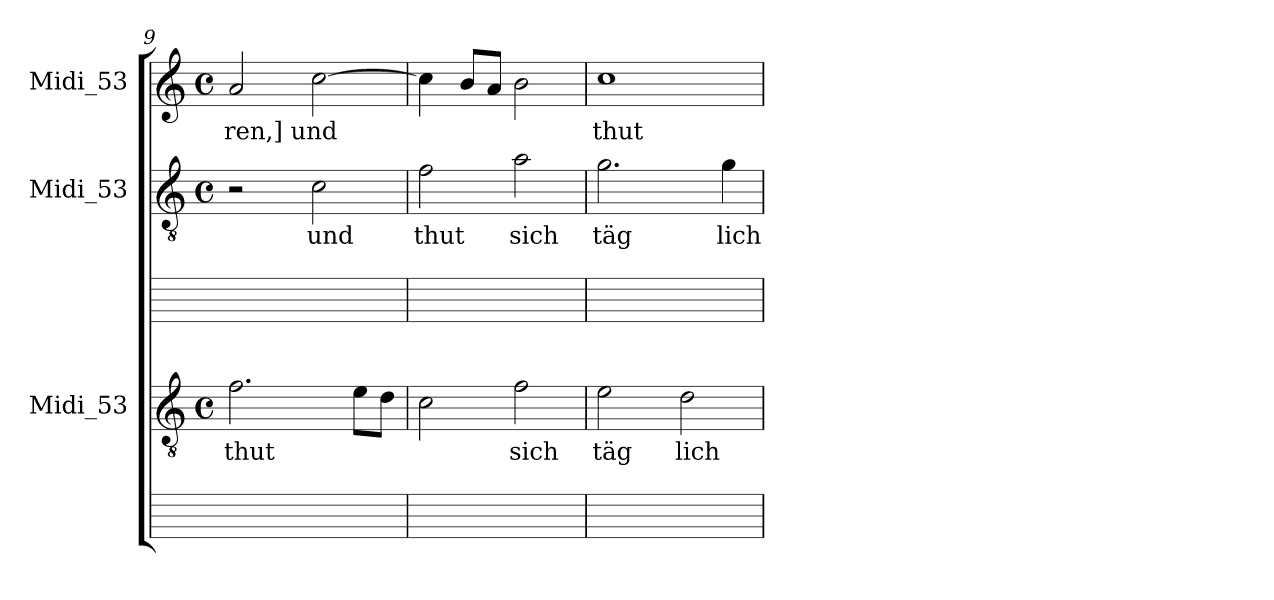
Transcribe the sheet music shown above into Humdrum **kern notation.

**kern	**kern	**text	**kern	**kern	**text	**kern	**text
*part5	*part4	*part4	*part3	*part2	*part2	*part1	*part1
*staff5	*staff4	*staff4	*staff3	*staff2	*staff2	*staff1	*staff1
*	*I"Midi_53	*	*	*I"Midi_53	*	*I"Midi_53	*
*	*clefGv2	*	*	*clefGv2	*	*clefG2	*
*	*k[]	*	*	*k[]	*	*k[]	*
*	*C:	*	*	*C:	*	*C:	*
*	*M4/4	*	*	*M4/4	*	*M4/4	*
*	*met(c)	*	*	*met(c)	*	*met(c)	*
=9C	=9C	=9C	=9C	=9C	=9C	=9C	=9C
!	!	!LO:LY:b	!	!	!	!	!LO:LY:b
4ryy	2.f\	thut	4ryy	2r	.	2a/	-ren,]
2.ryy	.	.	2.ryy	.	.	.	.
!	!	!	!	!	!LO:LY:b	!	!LO:LY:b
.	.	.	.	2c\	und	[2cc\	und
.	8e\L	.	.	.	.	.	.
.	8d\J	.	.	.	.	.	.
=9D	=9D	=9D	=9D	=9D	=9D	=9D	=9D
!	!	!	!	!	!LO:LY:b	!	!
4ryy	2c\	.	4ryy	2f\	thut	4cc\]	.
2.ryy	.	.	2.ryy	.	.	8b/L	.
.	.	.	.	.	.	8a/J	.
!	!	!LO:LY:b	!	!	!LO:LY:b	!	!
.	2f\	sich	.	2a\	sich	2b\	.
=9E	=9E	=9E	=9E	=9E	=9E	=9E	=9E
!	!	!LO:LY:b	!	!	!LO:LY:b	!	!LO:LY:b
4ryy	2e\	täg	4ryy	2.g\	täg	1cc	thut
2.ryy	.	.	2.ryy	.	.	.	.
!	!	!LO:LY:b	!	!	!	!	!
.	2d\	lich	.	.	.	.	.
!	!	!	!	!	!LO:LY:b	!	!
.	.	.	.	4g\	lich	.	.
=	=	=	=	=	=	=	=
*-	*-	*-	*-	*-	*-	*-	*-
